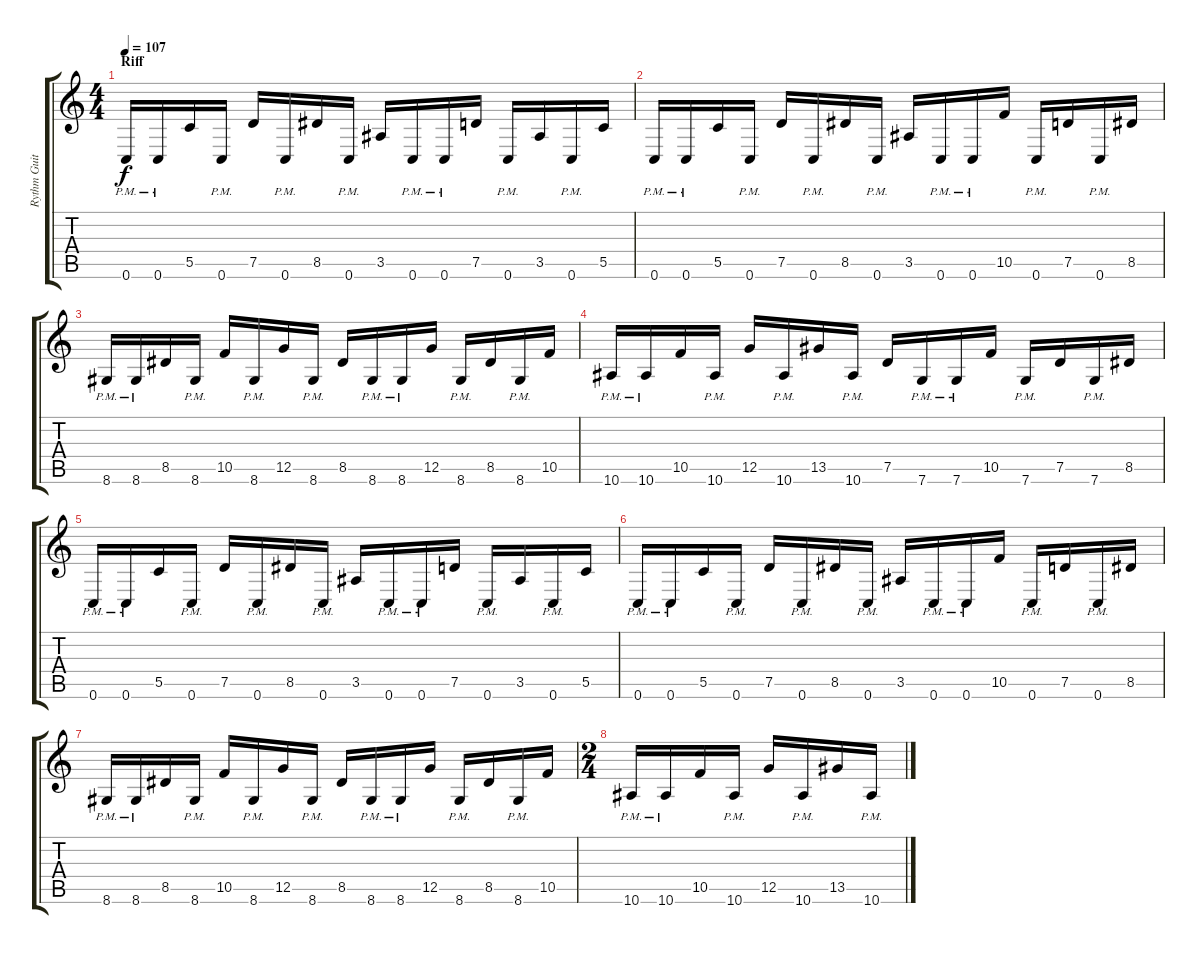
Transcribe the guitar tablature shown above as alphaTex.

\track ("Rythm Guitar 1" "Rythm Guit") {instrument distortionguitar}
\staff {score tabs}
\tuning (D4 A3 F3 C3 G2 C2) {hide}
\ts (4 4)
\section ("" "Riff")
\tempo 107
\clef g2
\ks c
0.6{pm}.16{dy f volume 14} 0.6{pm}.16 5.5.16 0.6{pm}.16 7.5.16 0.6{pm}.16 8.5.16 0.6{pm}.16 3.5.16 0.6{pm}.16 0.6{pm}.16 7.5.16 0.6{pm}.16 3.5.16 0.6{pm}.16 5.5.16 |
0.6{pm}.16 0.6{pm}.16 5.5.16 0.6{pm}.16 7.5.16 0.6{pm}.16 8.5.16 0.6{pm}.16 3.5.16 0.6{pm}.16 0.6{pm}.16 10.5.16 0.6{pm}.16 7.5.16 0.6{pm}.16 8.5.16 |
8.6{pm}.16 8.6{pm}.16 8.5.16 8.6{pm}.16 10.5.16 8.6{pm}.16 12.5.16 8.6{pm}.16 8.5.16 8.6{pm}.16 8.6{pm}.16 12.5.16 8.6{pm}.16 8.5.16 8.6{pm}.16 10.5.16 |
10.6{pm}.16 10.6{pm}.16 10.5.16 10.6{pm}.16 12.5.16 10.6{pm}.16 13.5.16 10.6{pm}.16 7.5.16 7.6{pm}.16 7.6{pm}.16 10.5.16 7.6{pm}.16 7.5.16 7.6{pm}.16 8.5.16 |
0.6{pm}.16 0.6{pm}.16 5.5.16 0.6{pm}.16 7.5.16 0.6{pm}.16 8.5.16 0.6{pm}.16 3.5.16 0.6{pm}.16 0.6{pm}.16 7.5.16 0.6{pm}.16 3.5.16 0.6{pm}.16 5.5.16 |
0.6{pm}.16 0.6{pm}.16 5.5.16 0.6{pm}.16 7.5.16 0.6{pm}.16 8.5.16 0.6{pm}.16 3.5.16 0.6{pm}.16 0.6{pm}.16 10.5.16 0.6{pm}.16 7.5.16 0.6{pm}.16 8.5.16 |
8.6{pm}.16 8.6{pm}.16 8.5.16 8.6{pm}.16 10.5.16 8.6{pm}.16 12.5.16 8.6{pm}.16 8.5.16 8.6{pm}.16 8.6{pm}.16 12.5.16 8.6{pm}.16 8.5.16 8.6{pm}.16 10.5.16 |
\ts (2 4)
10.6{pm}.16 10.6{pm}.16 10.5.16 10.6{pm}.16 12.5.16 10.6{pm}.16 13.5.16 10.6{pm}.16
